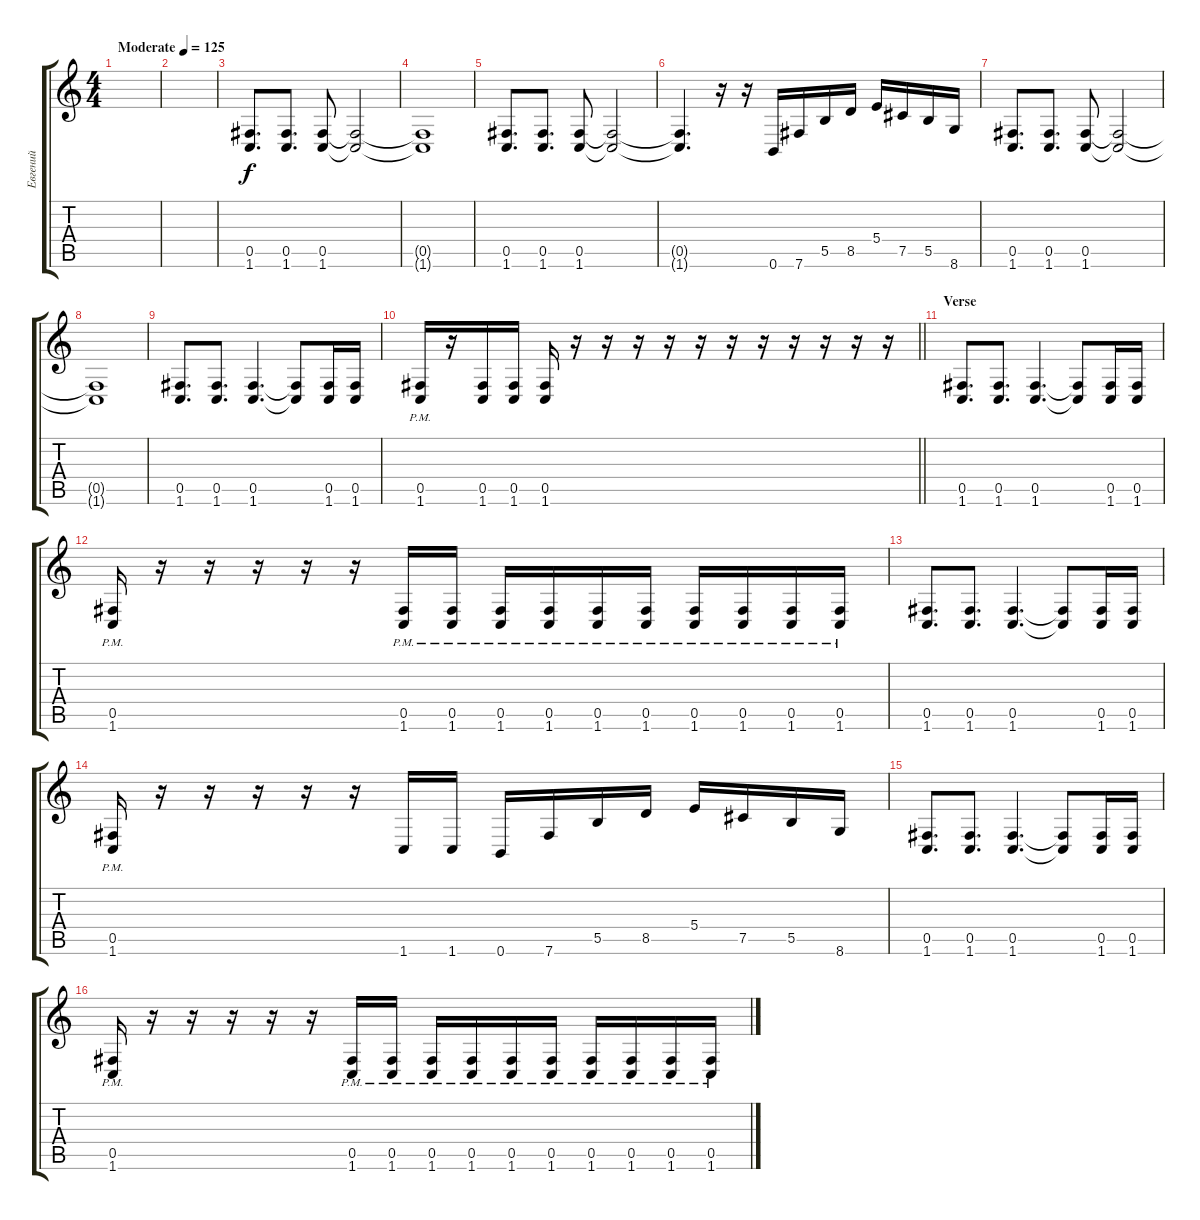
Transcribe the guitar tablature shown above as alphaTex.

\track ("Евгений" "Евгений") {instrument distortionguitar}
\staff {score tabs}
\tuning (Db4 Ab3 E3 B2 Gb2 B1) {hide}
\ts (4 4)
\tempo (125 "Moderate")
\clef g2
\ks c
|
|
(0.5 1.6).8{d} (0.5 1.6).8{d} (0.5 1.6).8 (0.5{t} 1.6{t}).2 |
(0.5{t} 1.6{t}).1 |
(0.5 1.6).8{d} (0.5 1.6).8{d} (0.5 1.6).8 (0.5{t} 1.6{t}).2 |
(0.5{t} 1.6{t}).4{d} r.16 r.16 0.6.16 7.6.16 5.5.16 8.5.16 5.4.16 7.5.16 5.5.16 8.6.16 |
(0.5 1.6).8{d} (0.5 1.6).8{d} (0.5 1.6).8 (0.5{t} 1.6{t}).2 |
(0.5{t} 1.6{t}).1 |
(0.5 1.6).8{d} (0.5 1.6).8{d} (0.5 1.6).4{d} (0.5{t} 1.6{t}).8 (0.5 1.6).16 (0.5 1.6).16 |
\barLineRight lightlight
(0.5 1.6{pm}).16 r.16 (0.5 1.6).16 (0.5 1.6).16 (0.5 1.6).16 r.16 r.16 r.16 r.16 r.16 r.16 r.16 r.16 r.16 r.16 r.16 |
\section ("" "Verse")
(0.5 1.6).8{d} (0.5 1.6).8{d} (0.5 1.6).4{d} (0.5{t} 1.6{t}).8 (0.5 1.6).16 (0.5 1.6).16 |
(0.5 1.6{pm}).16 r.16 r.16 r.16 r.16 r.16 (0.5{pm} 1.6{pm}).16 (0.5{pm} 1.6{pm}).16 (0.5{pm} 1.6{pm}).16 (0.5{pm} 1.6{pm}).16 (0.5{pm} 1.6{pm}).16 (0.5{pm} 1.6{pm}).16 (0.5{pm} 1.6{pm}).16 (0.5{pm} 1.6{pm}).16 (0.5{pm} 1.6{pm}).16 (0.5{pm} 1.6{pm}).16 |
(0.5 1.6).8{d} (0.5 1.6).8{d} (0.5 1.6).4{d} (0.5{t} 1.6{t}).8 (0.5 1.6).16 (0.5 1.6).16 |
(0.5 1.6{pm}).16 r.16 r.16 r.16 r.16 r.16 1.6.16 1.6.16 0.6.16 7.6.16 5.5.16 8.5.16 5.4.16 7.5.16 5.5.16 8.6.16 |
(0.5 1.6).8{d} (0.5 1.6).8{d} (0.5 1.6).4{d} (0.5{t} 1.6{t}).8 (0.5 1.6).16 (0.5 1.6).16 |
(0.5 1.6{pm}).16 r.16 r.16 r.16 r.16 r.16 (0.5{pm} 1.6{pm}).16 (0.5{pm} 1.6{pm}).16 (0.5{pm} 1.6{pm}).16 (0.5{pm} 1.6{pm}).16 (0.5{pm} 1.6{pm}).16 (0.5{pm} 1.6{pm}).16 (0.5{pm} 1.6{pm}).16 (0.5{pm} 1.6{pm}).16 (0.5{pm} 1.6{pm}).16 (0.5{pm} 1.6{pm}).16
